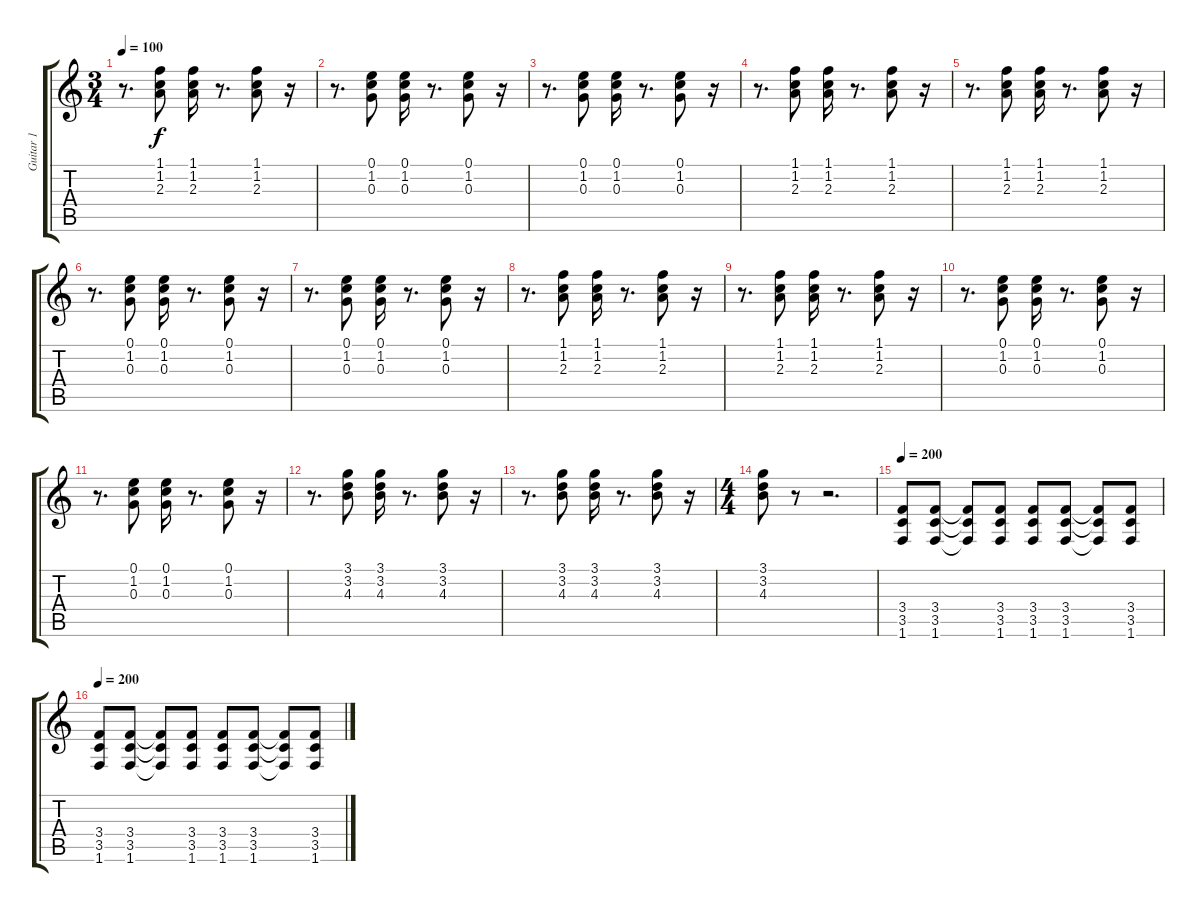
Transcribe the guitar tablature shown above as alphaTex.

\track ("Guitar 1" "Guitar 1") {instrument electricguitarclean}
\staff {score tabs}
\tuning (E4 B3 G3 D3 A2 E2) {hide}
\ts (3 4)
\tempo 100
\clef g2
\ks c
r.8{d dy f} (1.1 1.2 2.3).8 (1.1 1.2 2.3).16 r.8{d} (1.1 1.2 2.3).8 r.16 |
r.8{d} (0.1 1.2 0.3).8 (0.1 1.2 0.3).16 r.8{d} (0.1 1.2 0.3).8 r.16 |
r.8{d} (0.1 1.2 0.3).8 (0.1 1.2 0.3).16 r.8{d} (0.1 1.2 0.3).8 r.16 |
r.8{d} (1.1 1.2 2.3).8 (1.1 1.2 2.3).16 r.8{d} (1.1 1.2 2.3).8 r.16 |
r.8{d} (1.1 1.2 2.3).8 (1.1 1.2 2.3).16 r.8{d} (1.1 1.2 2.3).8 r.16 |
r.8{d} (0.1 1.2 0.3).8 (0.1 1.2 0.3).16 r.8{d} (0.1 1.2 0.3).8 r.16 |
r.8{d} (0.1 1.2 0.3).8 (0.1 1.2 0.3).16 r.8{d} (0.1 1.2 0.3).8 r.16 |
r.8{d} (1.1 1.2 2.3).8 (1.1 1.2 2.3).16 r.8{d} (1.1 1.2 2.3).8 r.16 |
r.8{d} (1.1 1.2 2.3).8 (1.1 1.2 2.3).16 r.8{d} (1.1 1.2 2.3).8 r.16 |
r.8{d} (0.1 1.2 0.3).8 (0.1 1.2 0.3).16 r.8{d} (0.1 1.2 0.3).8 r.16 |
r.8{d} (0.1 1.2 0.3).8 (0.1 1.2 0.3).16 r.8{d} (0.1 1.2 0.3).8 r.16 |
r.8{d} (3.1 3.2 4.3).8 (3.1 3.2 4.3).16 r.8{d} (3.1 3.2 4.3).8 r.16 |
r.8{d} (3.1 3.2 4.3).8 (3.1 3.2 4.3).16 r.8{d} (3.1 3.2 4.3).8 r.16 |
\ts (4 4)
(3.1 3.2 4.3).8 r.8 r.2{d} |
\tempo 200
(3.4 3.5 1.6).8{instrument distortionguitar} (3.4 3.5 1.6).8{instrument distortionguitar} (3.4{t} 3.5{t} 1.6{t}).8 (3.4 3.5 1.6).8{instrument distortionguitar} (3.4 3.5 1.6).8{instrument distortionguitar} (3.4 3.5 1.6).8{instrument distortionguitar} (3.4{t} 3.5{t} 1.6{t}).8 (3.4 3.5 1.6).8{instrument distortionguitar} |
\tempo 200
(3.4 3.5 1.6).8{instrument distortionguitar} (3.4 3.5 1.6).8{instrument distortionguitar} (3.4{t} 3.5{t} 1.6{t}).8 (3.4 3.5 1.6).8{instrument distortionguitar} (3.4 3.5 1.6).8{instrument distortionguitar} (3.4 3.5 1.6).8{instrument distortionguitar} (3.4{t} 3.5{t} 1.6{t}).8 (3.4 3.5 1.6).8{instrument distortionguitar}
